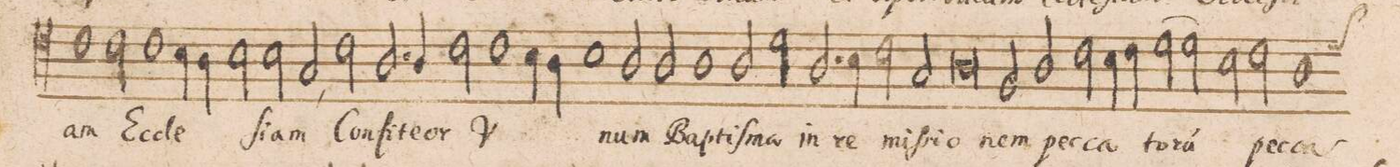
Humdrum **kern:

**kern	**text
*I"ALTVS.	*
*clefC4	*
*k[]	*
*met(C|)	*
*M2/1	*
1c	-am
2c\	Ec-
1c	-cle-
=172-	=172-
4B\	.
4A\	.
2B\	.
2B\	-ſi-
=173-	=173-
2G,</	-am
2c\	Con-
2.A/	-fi-
4A/	-te-
=174-	=174-
2c\	-or
1c	V-
4B\	.
4A\	.
=175-	=175-
1B	.
2A/	-num
2A/	Bap-
=176-	=176-
1A	-tiſ-
2A/	-ma
2d\	in
=177-	=177-
2.A/	re-
4B\	.
2c\	-miſ-
2G/	-si-
=178-	=178-
0A	-o-
=179-	=179-
2Fny/	-nem
2A/	pec-
2c\	-ca-
4B\	.
4c\	.
=180-	=180-
[2d\	-to-
2d\]	.
2B\	-ru(m)
2c\	pec-
=181-	=181-
*custos:d	*
1A	-ca-
*-	*-
